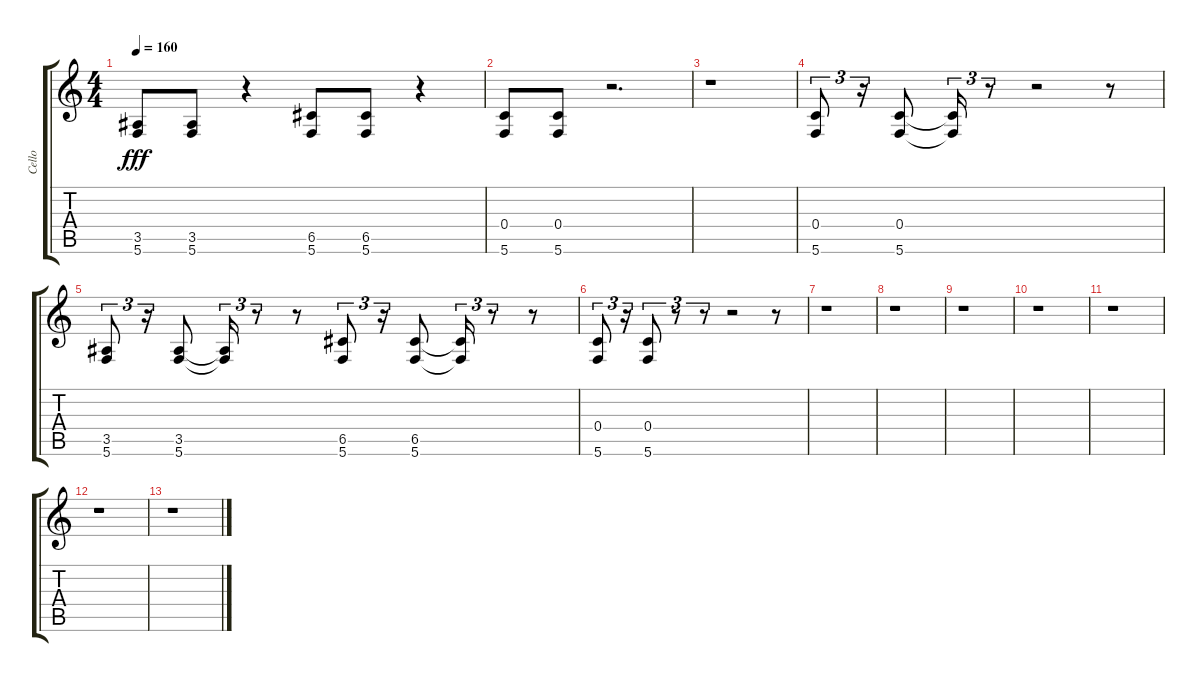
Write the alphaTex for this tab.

\track ("Cello" "Cello") {instrument electricguitarclean}
\staff {score tabs}
\tuning (D4 A3 F3 C3 G2 C2) {hide}
\ts (4 4)
\tempo 160
\clef g2
\ks aminor
(3.5 5.6).8{dy fff} (3.5 5.6).8 r.4 (6.5 5.6).8 (6.5 5.6).8 r.4 |
(0.4 5.6).8 (0.4 5.6).8 r.2{d} |
r.1 |
(0.4 5.6).8{tu (3 2)} r.16{tu (3 2)} (0.4 5.6).8 (0.4{t} 5.6{t}).16{tu (3 2)} r.8{tu (3 2)} r.2 r.8 |
(3.5 5.6).8{tu (3 2)} r.16{tu (3 2)} (3.5 5.6).8 (3.5{t} 5.6{t}).16{tu (3 2)} r.8{tu (3 2)} r.8 (6.5 5.6).8{tu (3 2)} r.16{tu (3 2)} (6.5 5.6).8 (6.5{t} 5.6{t}).16{tu (3 2)} r.8{tu (3 2)} r.8 |
(0.4 5.6).8{tu (3 2)} r.16{tu (3 2)} (0.4 5.6).8{tu (3 2)} r.8{tu (3 2)} r.8{tu (3 2)} r.2 r.8 |
r.1 |
r.1 |
r.1 |
r.1 |
r.1 |
r.1 |
r.1
